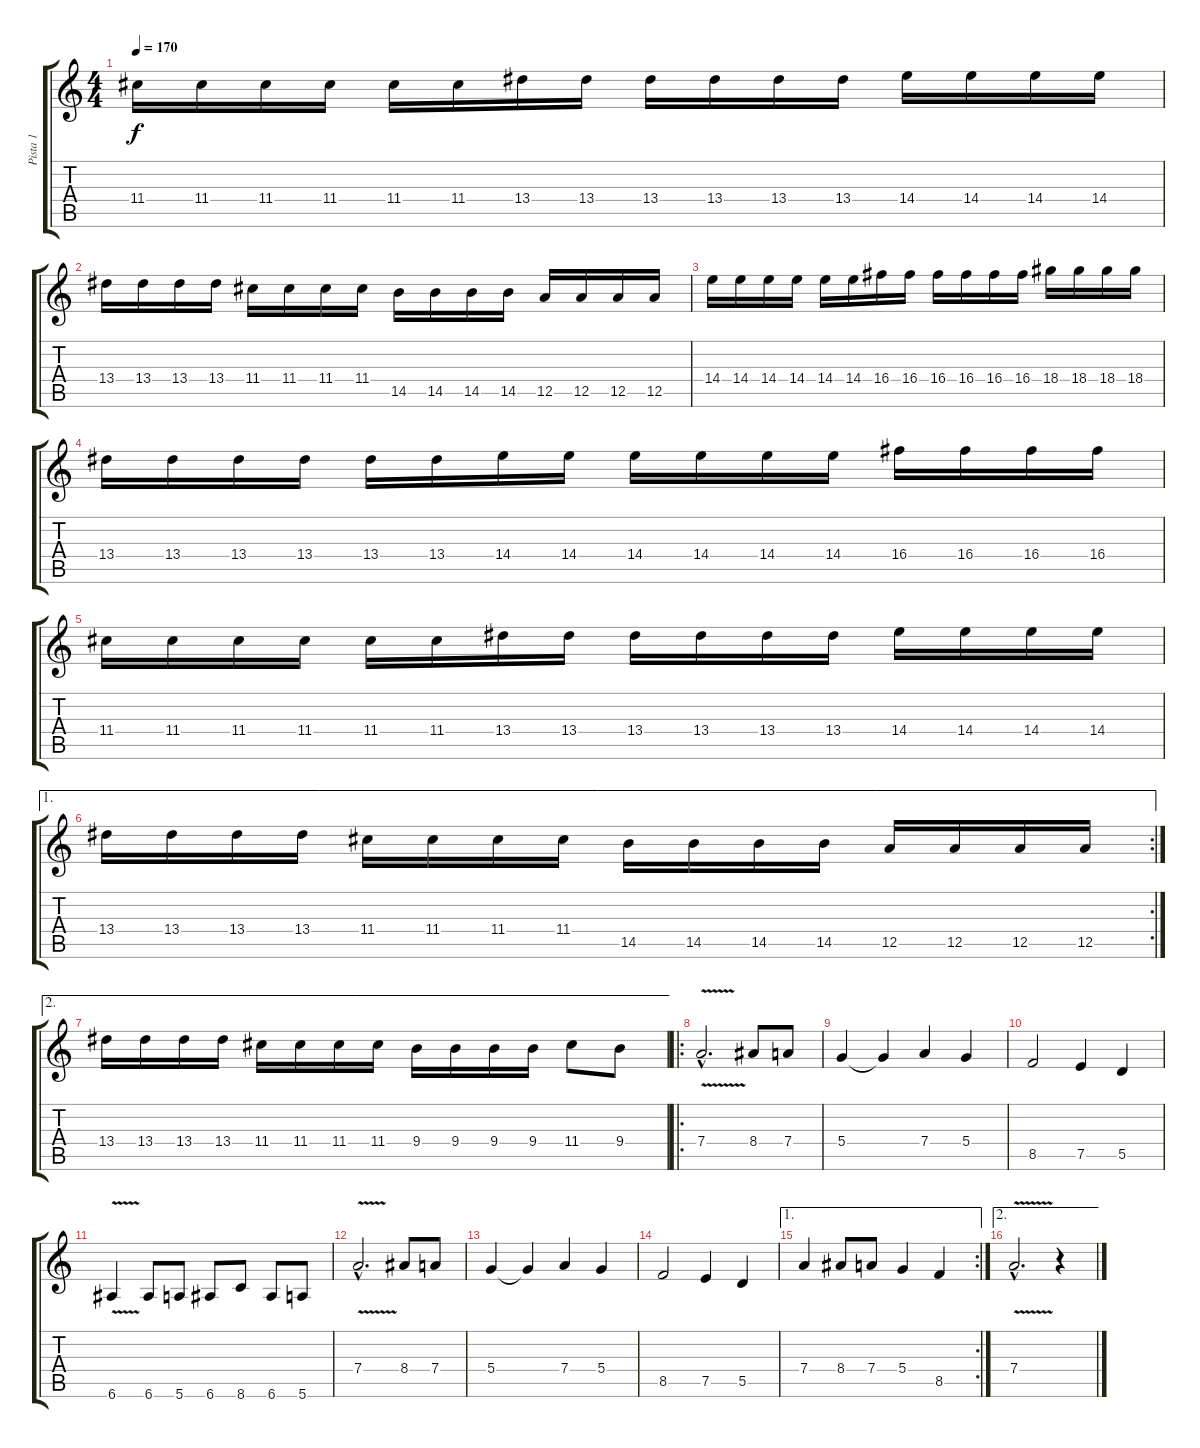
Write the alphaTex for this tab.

\track ("Pista 1" "Pista 1") {instrument distortionguitar}
\staff {score tabs}
\tuning (E4 B3 G3 D3 A2 E2) {hide}
\ts (4 4)
\tempo 170
\clef g2
\ks c
11.4.16{dy f} 11.4.16 11.4.16 11.4.16 11.4.16 11.4.16 13.4.16 13.4.16 13.4.16 13.4.16 13.4.16 13.4.16 14.4.16 14.4.16 14.4.16 14.4.16 |
13.4.16 13.4.16 13.4.16 13.4.16 11.4.16 11.4.16 11.4.16 11.4.16 14.5.16 14.5.16 14.5.16 14.5.16 12.5.16 12.5.16 12.5.16 12.5.16 |
14.4.16 14.4.16 14.4.16 14.4.16 14.4.16 14.4.16 16.4.16 16.4.16 16.4.16 16.4.16 16.4.16 16.4.16 18.4.16 18.4.16 18.4.16 18.4.16 |
13.4.16 13.4.16 13.4.16 13.4.16 13.4.16 13.4.16 14.4.16 14.4.16 14.4.16 14.4.16 14.4.16 14.4.16 16.4.16 16.4.16 16.4.16 16.4.16 |
11.4.16 11.4.16 11.4.16 11.4.16 11.4.16 11.4.16 13.4.16 13.4.16 13.4.16 13.4.16 13.4.16 13.4.16 14.4.16 14.4.16 14.4.16 14.4.16 |
\ae 1
\rc 2
13.4.16 13.4.16 13.4.16 13.4.16 11.4.16 11.4.16 11.4.16 11.4.16 14.5.16 14.5.16 14.5.16 14.5.16 12.5.16 12.5.16 12.5.16 12.5.16 |
\ae 2
13.4.16 13.4.16 13.4.16 13.4.16 11.4.16 11.4.16 11.4.16 11.4.16 9.4.16 9.4.16 9.4.16 9.4.16 11.4.8 9.4.8 |
\ro
7.4{v hac}.2{d} 8.4.8 7.4.8 |
5.4.4 5.4{t}.4 7.4.4 5.4.4 |
8.5.2 7.5.4 5.5.4 |
6.6{v}.4 6.6.8 5.6.8 6.6.8 8.6.8 6.6.8 5.6.8 |
7.4{v hac}.2{d} 8.4.8 7.4.8 |
5.4.4 5.4{t}.4 7.4.4 5.4.4 |
8.5.2 7.5.4 5.5.4 |
\ae 1
\rc 2
7.4.4 8.4.8 7.4.8 5.4.4 8.5.4 |
\ae 2
7.4{v hac}.2{d} r.4
